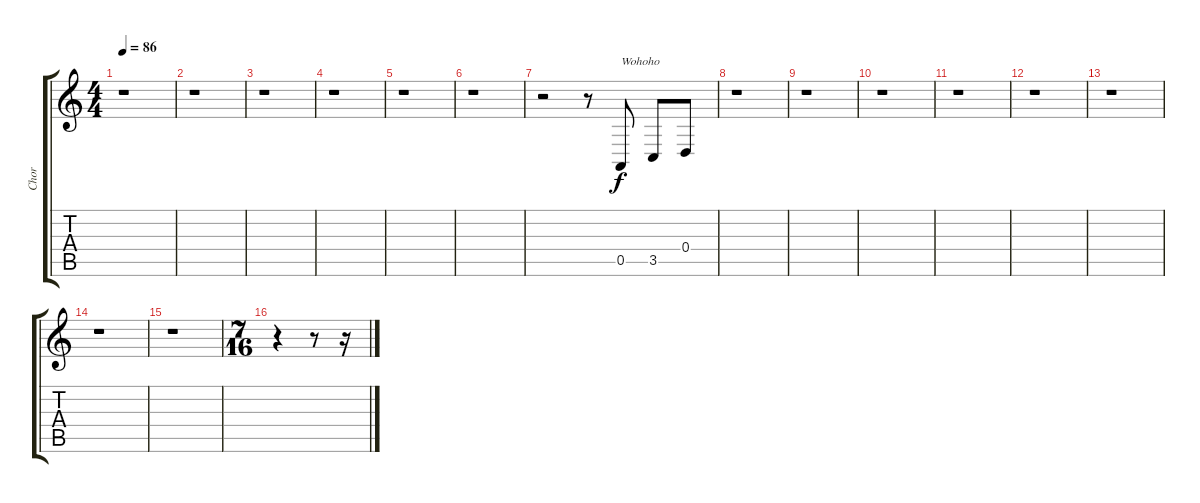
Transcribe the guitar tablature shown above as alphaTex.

\track ("Chor" "Chor") {instrument pad4choir}
\staff {score tabs}
\tuning (E4 B3 G3 D3 A2 E2) {hide}
\ts (4 4)
\tempo 86
\clef g2
\ks c
r.1{dy f} |
r.1 |
r.1 |
r.1 |
r.1 |
r.1 |
r.2 r.8 0.5.8{txt "Wohoho"} 3.5.8 0.4.8 |
r.1 |
r.1 |
r.1 |
r.1 |
r.1 |
r.1 |
r.1 |
r.1 |
\ts (7 16)
r.4 r.8 r.16
